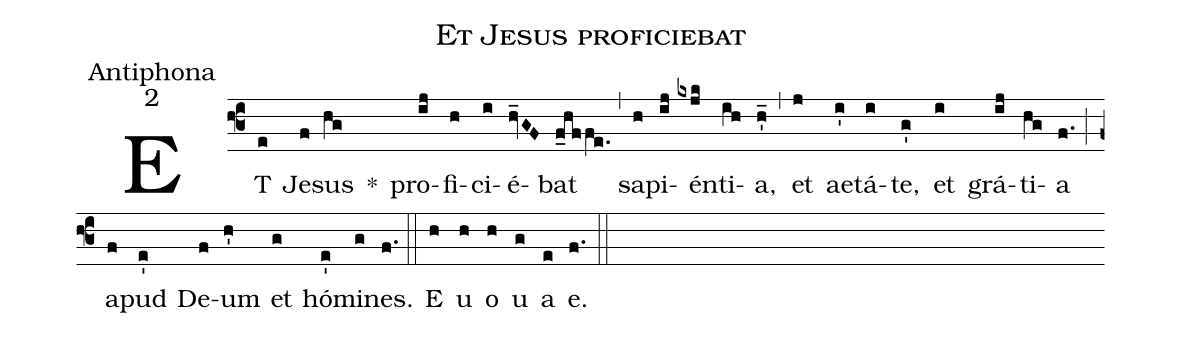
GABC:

name:Et Jesus proficiebat;
office-part:Antiphona;
mode:2;
%%
(f3) ET(e) Je(f)sus(hg) *() pro(ij)fi(h)ci(i)é(hv_GF)bat(f_hffe.) (,) sa(h)pi(ij)én(kxjk)ti(ih)a,(h'_) (,) et(j) ae(i')tá(i)te,(g') et(i) grá(ij)ti(hg)a(f.) (;) a(f)pud(e') De(f)um(h') et(g) hó(e')mi(g)nes.(f.) (::) <eu>E(h) u(h) o(h) u(g) a(e) e.</eu>(f.) (::)
